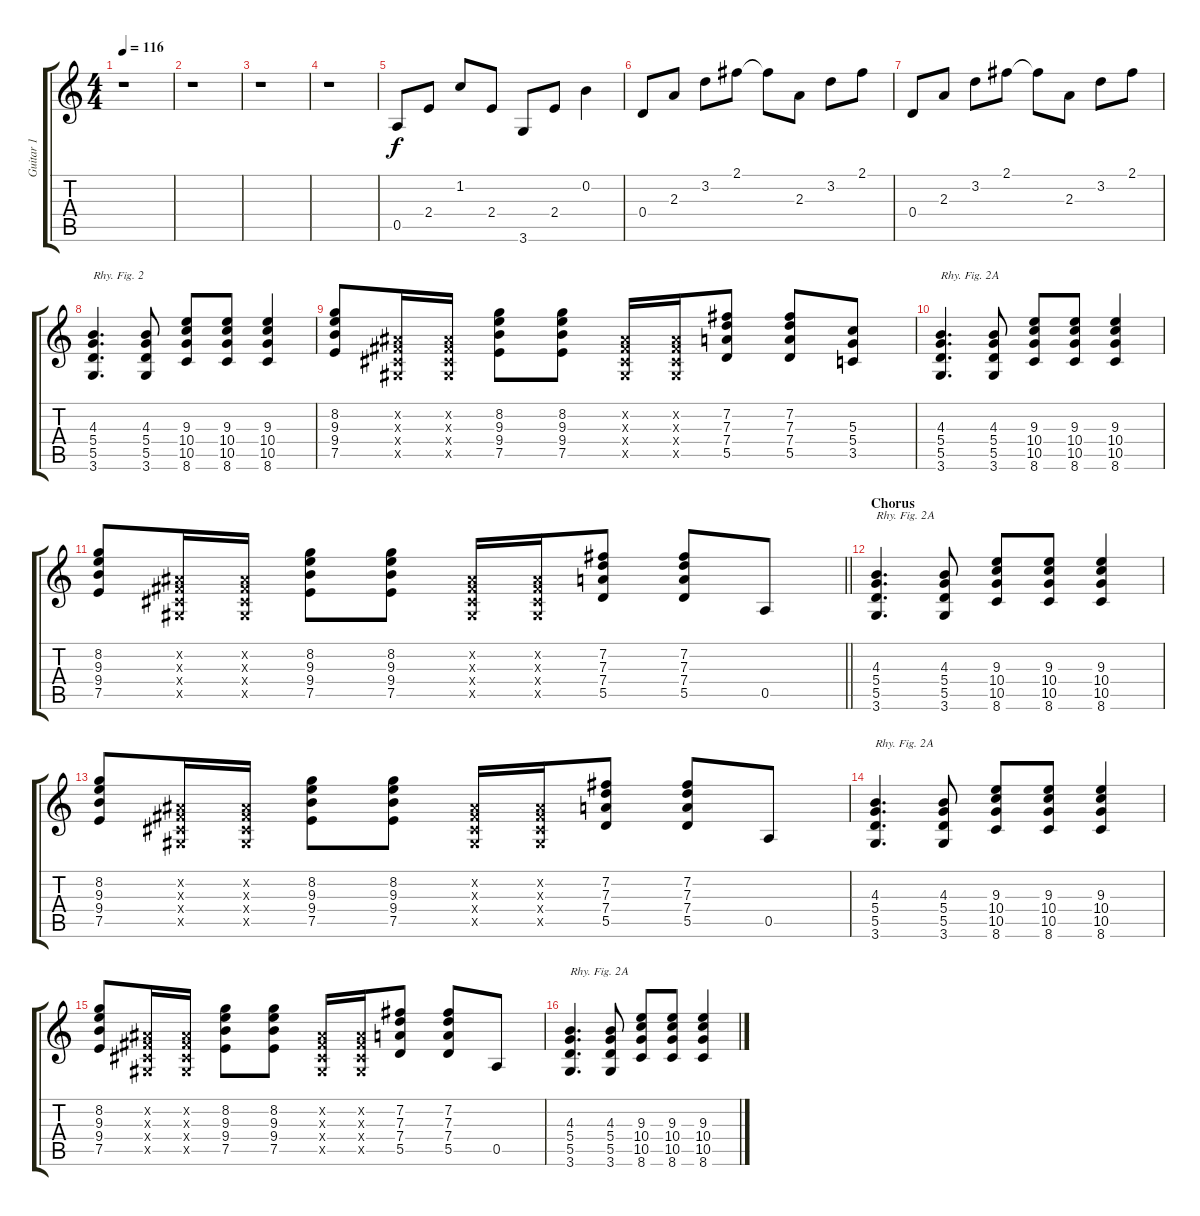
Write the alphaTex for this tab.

\track ("Guitar 1" "Guitar 1") {instrument acousticguitarnylon}
\staff {score tabs}
\tuning (E4 B3 G3 D3 A2 E2) {hide}
\ts (4 4)
\tempo 116
\clef g2
\ks c
r.1{dy f} |
r.1 |
r.1 |
r.1 |
0.5.8 2.4.8 1.2.8 2.4.8 3.6.8 2.4.8 0.2.4 |
0.4.8 2.3.8 3.2.8 2.1.8 2.1{t}.8 2.3.8 3.2.8 2.1.8 |
0.4.8 2.3.8 3.2.8 2.1.8 2.1{t}.8 2.3.8 3.2.8 2.1.8 |
(4.3 5.4 5.5 3.6).4{d txt "Rhy. Fig. 2"} (4.3 5.4 5.5 3.6).8 (9.3 10.4 10.5 8.6).8 (9.3 10.4 10.5 8.6).8 (9.3 10.4 10.5 8.6).4 |
(8.2 9.3 9.4 7.5).8 (-1.2{x} -1.3{x} -1.4{x} -1.5{x}).16 (-1.2{x} -1.3{x} -1.4{x} -1.5{x}).16 (8.2 9.3 9.4 7.5).8 (8.2 9.3 9.4 7.5).8 (-1.2{x} -1.3{x} -1.4{x} -1.5{x}).16 (-1.2{x} -1.3{x} -1.4{x} -1.5{x}).16 (7.2 7.3 7.4 5.5).8 (7.2 7.3 7.4 5.5).8 (5.3 5.4 3.5).8 |
(4.3 5.4 5.5 3.6).4{d txt "Rhy. Fig. 2A"} (4.3 5.4 5.5 3.6).8 (9.3 10.4 10.5 8.6).8 (9.3 10.4 10.5 8.6).8 (9.3 10.4 10.5 8.6).4 |
\barLineRight lightlight
(8.2 9.3 9.4 7.5).8 (-1.2{x} -1.3{x} -1.4{x} -1.5{x}).16 (-1.2{x} -1.3{x} -1.4{x} -1.5{x}).16 (8.2 9.3 9.4 7.5).8 (8.2 9.3 9.4 7.5).8 (-1.2{x} -1.3{x} -1.4{x} -1.5{x}).16 (-1.2{x} -1.3{x} -1.4{x} -1.5{x}).16 (7.2 7.3 7.4 5.5).8 (7.2 7.3 7.4 5.5).8 0.5.8 |
\section ("" "Chorus")
(4.3 5.4 5.5 3.6).4{d txt "Rhy. Fig. 2A"} (4.3 5.4 5.5 3.6).8 (9.3 10.4 10.5 8.6).8 (9.3 10.4 10.5 8.6).8 (9.3 10.4 10.5 8.6).4 |
(8.2 9.3 9.4 7.5).8 (-1.2{x} -1.3{x} -1.4{x} -1.5{x}).16 (-1.2{x} -1.3{x} -1.4{x} -1.5{x}).16 (8.2 9.3 9.4 7.5).8 (8.2 9.3 9.4 7.5).8 (-1.2{x} -1.3{x} -1.4{x} -1.5{x}).16 (-1.2{x} -1.3{x} -1.4{x} -1.5{x}).16 (7.2 7.3 7.4 5.5).8 (7.2 7.3 7.4 5.5).8 0.5.8 |
(4.3 5.4 5.5 3.6).4{d txt "Rhy. Fig. 2A"} (4.3 5.4 5.5 3.6).8 (9.3 10.4 10.5 8.6).8 (9.3 10.4 10.5 8.6).8 (9.3 10.4 10.5 8.6).4 |
(8.2 9.3 9.4 7.5).8 (-1.2{x} -1.3{x} -1.4{x} -1.5{x}).16 (-1.2{x} -1.3{x} -1.4{x} -1.5{x}).16 (8.2 9.3 9.4 7.5).8 (8.2 9.3 9.4 7.5).8 (-1.2{x} -1.3{x} -1.4{x} -1.5{x}).16 (-1.2{x} -1.3{x} -1.4{x} -1.5{x}).16 (7.2 7.3 7.4 5.5).8 (7.2 7.3 7.4 5.5).8 0.5.8 |
(4.3 5.4 5.5 3.6).4{d txt "Rhy. Fig. 2A"} (4.3 5.4 5.5 3.6).8 (9.3 10.4 10.5 8.6).8 (9.3 10.4 10.5 8.6).8 (9.3 10.4 10.5 8.6).4
